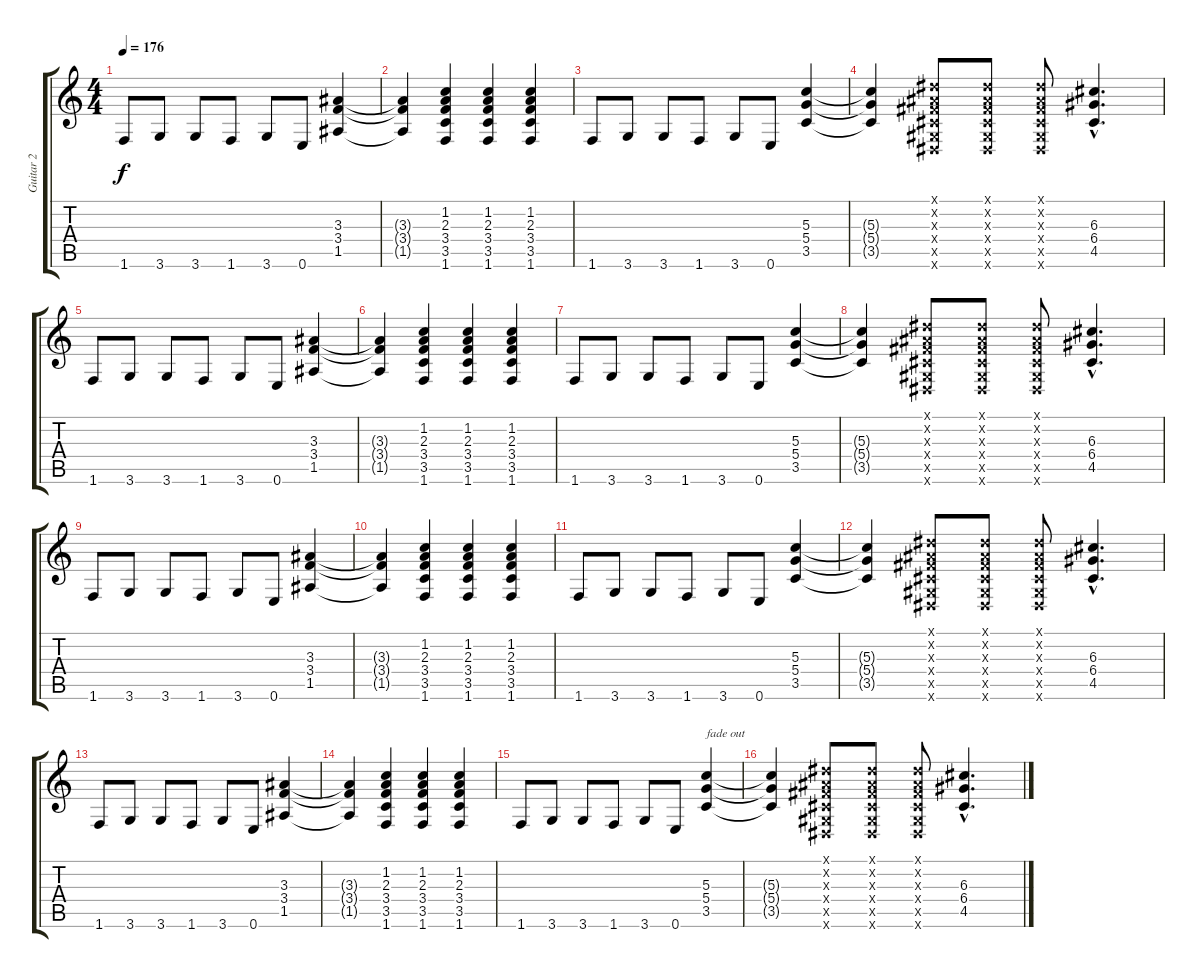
\track ("Guitar 2" "Guitar 2") {instrument distortionguitar}
\staff {score tabs}
\tuning (E4 B3 G3 D3 A2 E2) {hide}
\ts (4 4)
\tempo 176
\clef g2
\ks c
1.6.8{dy f} 3.6.8 3.6.8 1.6.8 3.6.8 0.6.8 (3.3 3.4 1.5).4 |
(3.3{t} 3.4{t} 1.5{t}).4 (1.2 2.3 3.4 3.5 1.6).4 (1.2 2.3 3.4 3.5 1.6).4 (1.2 2.3 3.4 3.5 1.6).4 |
1.6.8 3.6.8 3.6.8 1.6.8 3.6.8 0.6.8 (5.3 5.4 3.5).4 |
(5.3{t} 5.4{t} 3.5{t}).4 (-1.1{x} -1.2{x} -1.3{x} -1.4{x} -1.5{x} -1.6{x}).8 (-1.1{x} -1.2{x} -1.3{x} -1.4{x} -1.5{x} -1.6{x}).8 (-1.1{x} -1.2{x} -1.3{x} -1.4{x} -1.5{x} -1.6{x}).8 (6.3{hac} 6.4{hac} 4.5{hac}).4{d} |
1.6.8 3.6.8 3.6.8 1.6.8 3.6.8 0.6.8 (3.3 3.4 1.5).4 |
(3.3{t} 3.4{t} 1.5{t}).4 (1.2 2.3 3.4 3.5 1.6).4 (1.2 2.3 3.4 3.5 1.6).4 (1.2 2.3 3.4 3.5 1.6).4 |
1.6.8 3.6.8 3.6.8 1.6.8 3.6.8 0.6.8 (5.3 5.4 3.5).4 |
(5.3{t} 5.4{t} 3.5{t}).4 (-1.1{x} -1.2{x} -1.3{x} -1.4{x} -1.5{x} -1.6{x}).8 (-1.1{x} -1.2{x} -1.3{x} -1.4{x} -1.5{x} -1.6{x}).8 (-1.1{x} -1.2{x} -1.3{x} -1.4{x} -1.5{x} -1.6{x}).8 (6.3{hac} 6.4{hac} 4.5{hac}).4{d} |
1.6.8 3.6.8 3.6.8 1.6.8 3.6.8 0.6.8 (3.3 3.4 1.5).4 |
(3.3{t} 3.4{t} 1.5{t}).4 (1.2 2.3 3.4 3.5 1.6).4 (1.2 2.3 3.4 3.5 1.6).4 (1.2 2.3 3.4 3.5 1.6).4 |
1.6.8 3.6.8 3.6.8 1.6.8 3.6.8 0.6.8 (5.3 5.4 3.5).4 |
(5.3{t} 5.4{t} 3.5{t}).4 (-1.1{x} -1.2{x} -1.3{x} -1.4{x} -1.5{x} -1.6{x}).8 (-1.1{x} -1.2{x} -1.3{x} -1.4{x} -1.5{x} -1.6{x}).8 (-1.1{x} -1.2{x} -1.3{x} -1.4{x} -1.5{x} -1.6{x}).8 (6.3{hac} 6.4{hac} 4.5{hac}).4{d} |
1.6.8 3.6.8 3.6.8 1.6.8 3.6.8 0.6.8 (3.3 3.4 1.5).4 |
(3.3{t} 3.4{t} 1.5{t}).4 (1.2 2.3 3.4 3.5 1.6).4 (1.2 2.3 3.4 3.5 1.6).4 (1.2 2.3 3.4 3.5 1.6).4 |
1.6.8 3.6.8 3.6.8 1.6.8 3.6.8 0.6.8 (5.3 5.4 3.5).4{txt "fade out"} |
(5.3{t} 5.4{t} 3.5{t}).4 (-1.1{x} -1.2{x} -1.3{x} -1.4{x} -1.5{x} -1.6{x}).8 (-1.1{x} -1.2{x} -1.3{x} -1.4{x} -1.5{x} -1.6{x}).8 (-1.1{x} -1.2{x} -1.3{x} -1.4{x} -1.5{x} -1.6{x}).8 (6.3{hac} 6.4{hac} 4.5{hac}).4{d}
